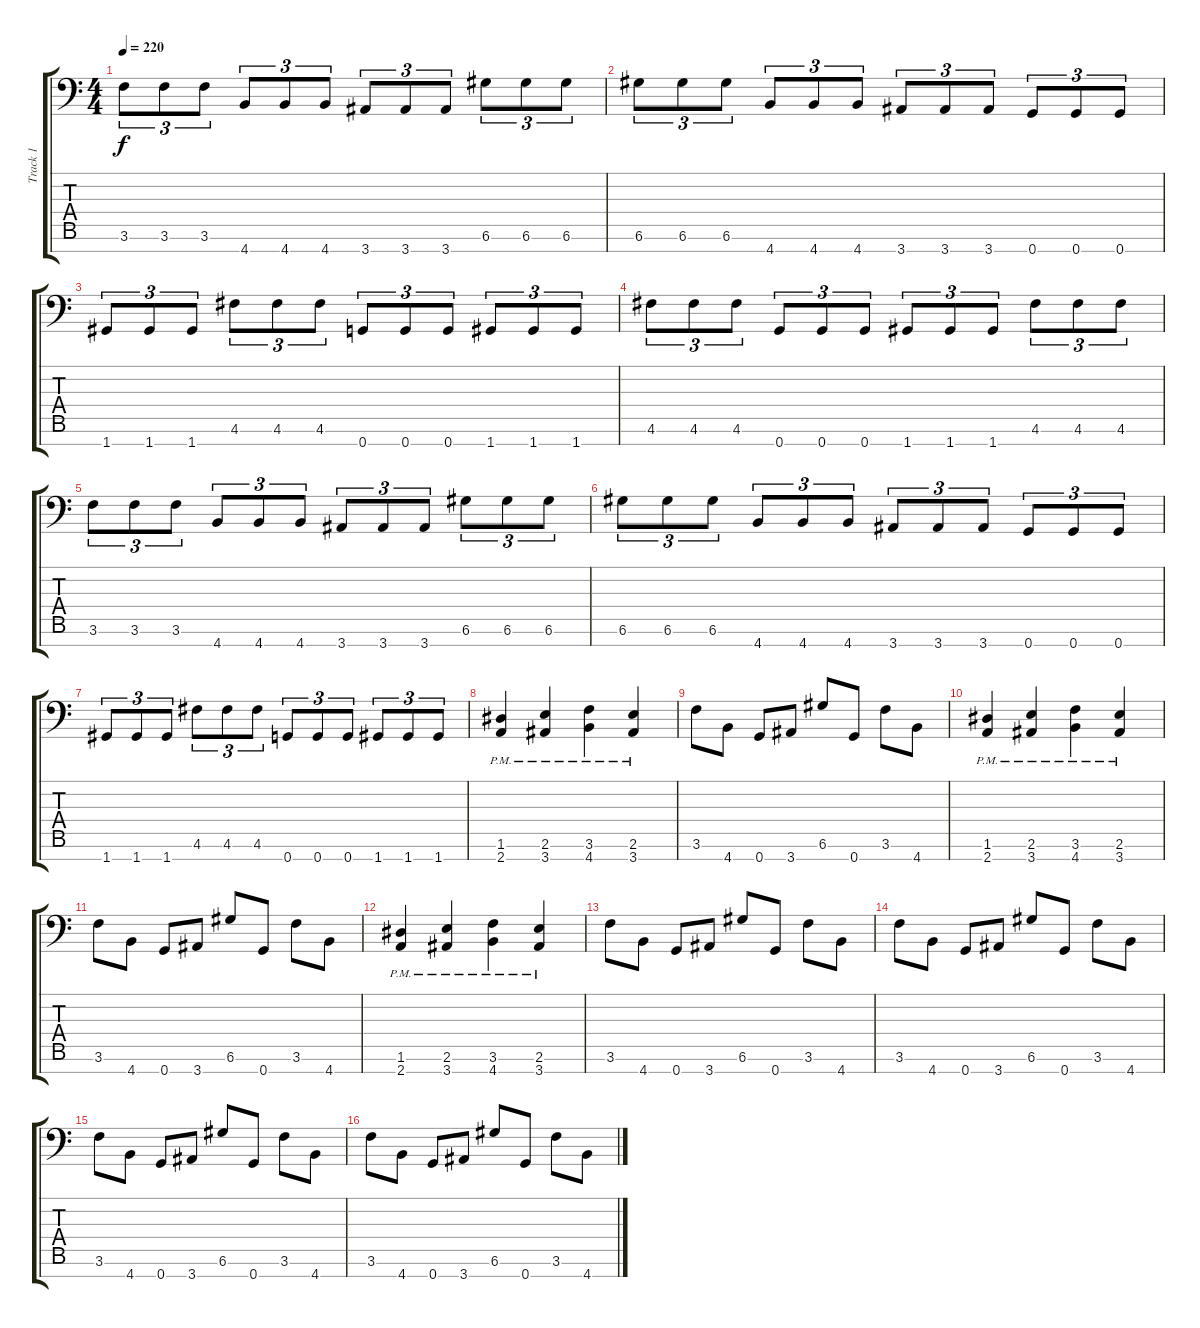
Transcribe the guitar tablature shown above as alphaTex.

\track ("Track 1" "Track 1") {instrument acousticguitarsteel}
\staff {score tabs}
\tuning (D4 A3 E3 C3 G2 D2 G1) {hide}
\ts (4 4)
\tempo 220
\clef f4
\ks c
3.6.8{tu (3 2) dy f} 3.6.8{tu (3 2)} 3.6.8{tu (3 2)} 4.7.8{tu (3 2)} 4.7.8{tu (3 2)} 4.7.8{tu (3 2)} 3.7.8{tu (3 2)} 3.7.8{tu (3 2)} 3.7.8{tu (3 2)} 6.6.8{tu (3 2)} 6.6.8{tu (3 2)} 6.6.8{tu (3 2)} |
6.6.8{tu (3 2)} 6.6.8{tu (3 2)} 6.6.8{tu (3 2)} 4.7.8{tu (3 2)} 4.7.8{tu (3 2)} 4.7.8{tu (3 2)} 3.7.8{tu (3 2)} 3.7.8{tu (3 2)} 3.7.8{tu (3 2)} 0.7.8{tu (3 2)} 0.7.8{tu (3 2)} 0.7.8{tu (3 2)} |
1.7.8{tu (3 2)} 1.7.8{tu (3 2)} 1.7.8{tu (3 2)} 4.6.8{tu (3 2)} 4.6.8{tu (3 2)} 4.6.8{tu (3 2)} 0.7.8{tu (3 2)} 0.7.8{tu (3 2)} 0.7.8{tu (3 2)} 1.7.8{tu (3 2)} 1.7.8{tu (3 2)} 1.7.8{tu (3 2)} |
4.6.8{tu (3 2)} 4.6.8{tu (3 2)} 4.6.8{tu (3 2)} 0.7.8{tu (3 2)} 0.7.8{tu (3 2)} 0.7.8{tu (3 2)} 1.7.8{tu (3 2)} 1.7.8{tu (3 2)} 1.7.8{tu (3 2)} 4.6.8{tu (3 2)} 4.6.8{tu (3 2)} 4.6.8{tu (3 2)} |
3.6.8{tu (3 2)} 3.6.8{tu (3 2)} 3.6.8{tu (3 2)} 4.7.8{tu (3 2)} 4.7.8{tu (3 2)} 4.7.8{tu (3 2)} 3.7.8{tu (3 2)} 3.7.8{tu (3 2)} 3.7.8{tu (3 2)} 6.6.8{tu (3 2)} 6.6.8{tu (3 2)} 6.6.8{tu (3 2)} |
6.6.8{tu (3 2)} 6.6.8{tu (3 2)} 6.6.8{tu (3 2)} 4.7.8{tu (3 2)} 4.7.8{tu (3 2)} 4.7.8{tu (3 2)} 3.7.8{tu (3 2)} 3.7.8{tu (3 2)} 3.7.8{tu (3 2)} 0.7.8{tu (3 2)} 0.7.8{tu (3 2)} 0.7.8{tu (3 2)} |
1.7.8{tu (3 2)} 1.7.8{tu (3 2)} 1.7.8{tu (3 2)} 4.6.8{tu (3 2)} 4.6.8{tu (3 2)} 4.6.8{tu (3 2)} 0.7.8{tu (3 2)} 0.7.8{tu (3 2)} 0.7.8{tu (3 2)} 1.7.8{tu (3 2)} 1.7.8{tu (3 2)} 1.7.8{tu (3 2)} |
(1.6{pm} 2.7{pm}).4 (2.6{pm} 3.7{pm}).4 (3.6{pm} 4.7{pm}).4 (2.6{pm} 3.7{pm}).4 |
3.6.8 4.7.8 0.7.8 3.7.8 6.6.8 0.7.8 3.6.8 4.7.8 |
(1.6{pm} 2.7{pm}).4 (2.6{pm} 3.7{pm}).4 (3.6{pm} 4.7{pm}).4 (2.6{pm} 3.7{pm}).4 |
3.6.8 4.7.8 0.7.8 3.7.8 6.6.8 0.7.8 3.6.8 4.7.8 |
(1.6{pm} 2.7{pm}).4 (2.6{pm} 3.7{pm}).4 (3.6{pm} 4.7{pm}).4 (2.6{pm} 3.7{pm}).4 |
3.6.8 4.7.8 0.7.8 3.7.8 6.6.8 0.7.8 3.6.8 4.7.8 |
3.6.8 4.7.8 0.7.8 3.7.8 6.6.8 0.7.8 3.6.8 4.7.8 |
3.6.8 4.7.8 0.7.8 3.7.8 6.6.8 0.7.8 3.6.8 4.7.8 |
3.6.8 4.7.8 0.7.8 3.7.8 6.6.8 0.7.8 3.6.8 4.7.8
